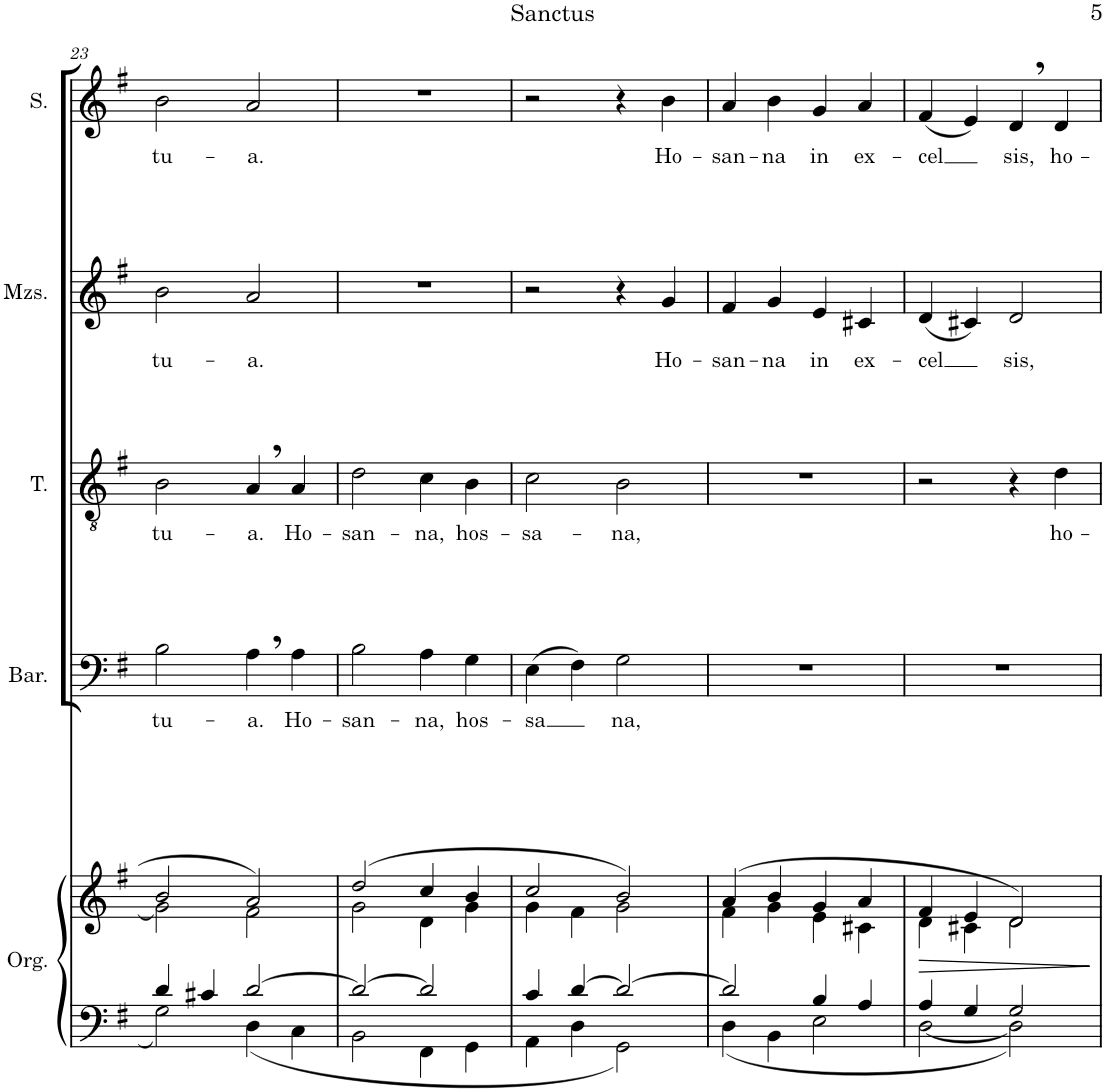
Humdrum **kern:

**kern	**kern	**dynam	**kern	**text	**kern	**text	**kern	**text	**kern	**text
*part5	*part5	*part5	*part4	*part4	*part3	*part3	*part2	*part2	*part1	*part1
*staff6	*staff5	*staff5/6	*staff4	*staff4	*staff3	*staff3	*staff2	*staff2	*staff1	*staff1
*I"Órgano	*	*	*I"Barítono	*	*I"Tenor	*	*I"Mezzosoprano	*	*I"Soprano	*
*	*	*	*I'Bar.	*	*I'T.	*	*I'Mzs.	*	*I'S.	*
!!LO:PB:g=z
*clefF4	*clefG2	*	*clefF4	*	*clefGv2	*	*clefG2	*	*clefG2	*
*k[f#]	*k[f#]	*	*k[f#]	*	*k[f#]	*	*k[f#]	*	*k[f#]	*
*M2/2	*M2/2	*	*M2/2	*	*M2/2	*	*M2/2	*	*M2/2	*
=23	=23	=23	=23	=23	=23	=23	=23	=23	=23	=23
*^	*^	*	*	*	*	*	*	*	*	*
!	!	!	!	!	!	!LO:LY:b	!	!LO:LY:b	!	!LO:LY:b	!	!LO:LY:b
4d/	2G\	2b/	2g\]	.	2B\	tu-	2B\	tu-	2b\	tu-	2b\	tu-
4c#X/	.	.	.	.	.	.	.	.	.	.	.	.
!	!	!	!	!	!	!LO:LY:b	!	!LO:LY:b	!	!LO:LY:b	!	!LO:LY:b
[2d/	4D\	2a/	2f#\	.	4A,\	-a.	4A,/	-a.	2a/	-a.	2a/	-a.
!	!	!	!	!	!	!LO:LY:b	!	!LO:LY:b	!	!	!	!
.	4C\	.	.	.	4A\	Ho-	4A/	Ho-	.	.	.	.
=24	=24	=24	=24	=24	=24	=24	=24	=24	=24	=24	=24	=24
!	!	!	!	!	!	!LO:LY:b	!	!LO:LY:b	!	!	!	!
2d/_	2BB\	(2dd/	2g\	.	2B\	-san-	2d\	-san-	1r	.	1r	.
!	!	!	!	!	!	!LO:LY:b	!	!LO:LY:b	!	!	!	!
2d/]	4FF#\	4cc/	4d\	.	4A\	-na,	4c\	-na,	.	.	.	.
!	!	!	!	!	!	!LO:LY:b	!	!LO:LY:b	!	!	!	!
.	4GG\	4b/	4g\	.	4G\	hos-	4B\	hos-	.	.	.	.
=25	=25	=25	=25	=25	=25	=25	=25	=25	=25	=25	=25	=25
!	!	!	!	!	!	!LO:LY:b	!	!LO:LY:b	!	!	!	!
4c/	4AA\	2cc/	4g\	.	(4E\	-sa	2c\	-sa-	2r	.	2r	.
[4d/	4D\	.	4f#\	.	4F#\)	.	.	.	.	.	.	.
!	!	!	!	!	!	!LO:LY:b	!	!LO:LY:b	!	!	!	!
2d/_	2GG\	2b/)	2g\	.	2G\	na,	2B\	-na,	4r	.	4r	.
!	!	!	!	!	!	!	!	!	!	!LO:LY:b	!	!LO:LY:b
.	.	.	.	.	.	.	.	.	4g/	Ho-	4b\	Ho-
=26	=26	=26	=26	=26	=26	=26	=26	=26	=26	=26	=26	=26
!	!	!	!	!	!	!	!	!	!	!LO:LY:b	!	!LO:LY:b
2d/]	4D\	(4a/	4f#\	.	1r	.	1r	.	4f#/	-san-	4a/	-san-
!	!	!	!	!	!	!	!	!	!	!LO:LY:b	!	!LO:LY:b
.	4BB\	4b/	4g\	.	.	.	.	.	4g/	-na	4b\	-na
!	!	!	!	!	!	!	!	!	!	!LO:LY:b	!	!LO:LY:b
4B/	2E\	4g/	4e\	.	.	.	.	.	4e/	in	4g/	in
!	!	!	!	!	!	!	!	!	!	!LO:LY:b	!	!LO:LY:b
4A/	.	4a/	4c#X\	.	.	.	.	.	4c#X/	ex-	4a/	ex-
=27	=27	=27	=27	=27	=27	=27	=27	=27	=27	=27	=27	=27
!	!	!	!	!LO:HP:b	!	!	!	!	!	!LO:LY:b	!	!LO:LY:b
4A/	[2D\	4f#/	4d\	>	1r	.	2r	.	(4d/	-cel	(4f#/	-cel
4G/	.	4e/	4c#X\	.	.	.	.	.	4c#X/)	.	4e/)	.
!	!	!	!	!	!	!	!	!	!	!LO:LY:b	!	!LO:LY:b
2G/	2D\]	2d/)	2d\	.	.	.	4r	.	2d/	sis,	4d,/	sis,
!	!	!	!	!	!	!	!	!LO:LY:b	!	!	!	!LO:LY:b
.	.	.	.	.	.	.	4d\	ho-	.	.	4d/	ho-
*v	*v	*	*	*	*	*	*	*	*	*	*	*
*	*v	*v	*	*	*	*	*	*	*	*	*
.	.	]	.	.	.	.	.	.	.	.
=	=	=	=	=	=	=	=	=	=	=
*-	*-	*-	*-	*-	*-	*-	*-	*-	*-	*-
